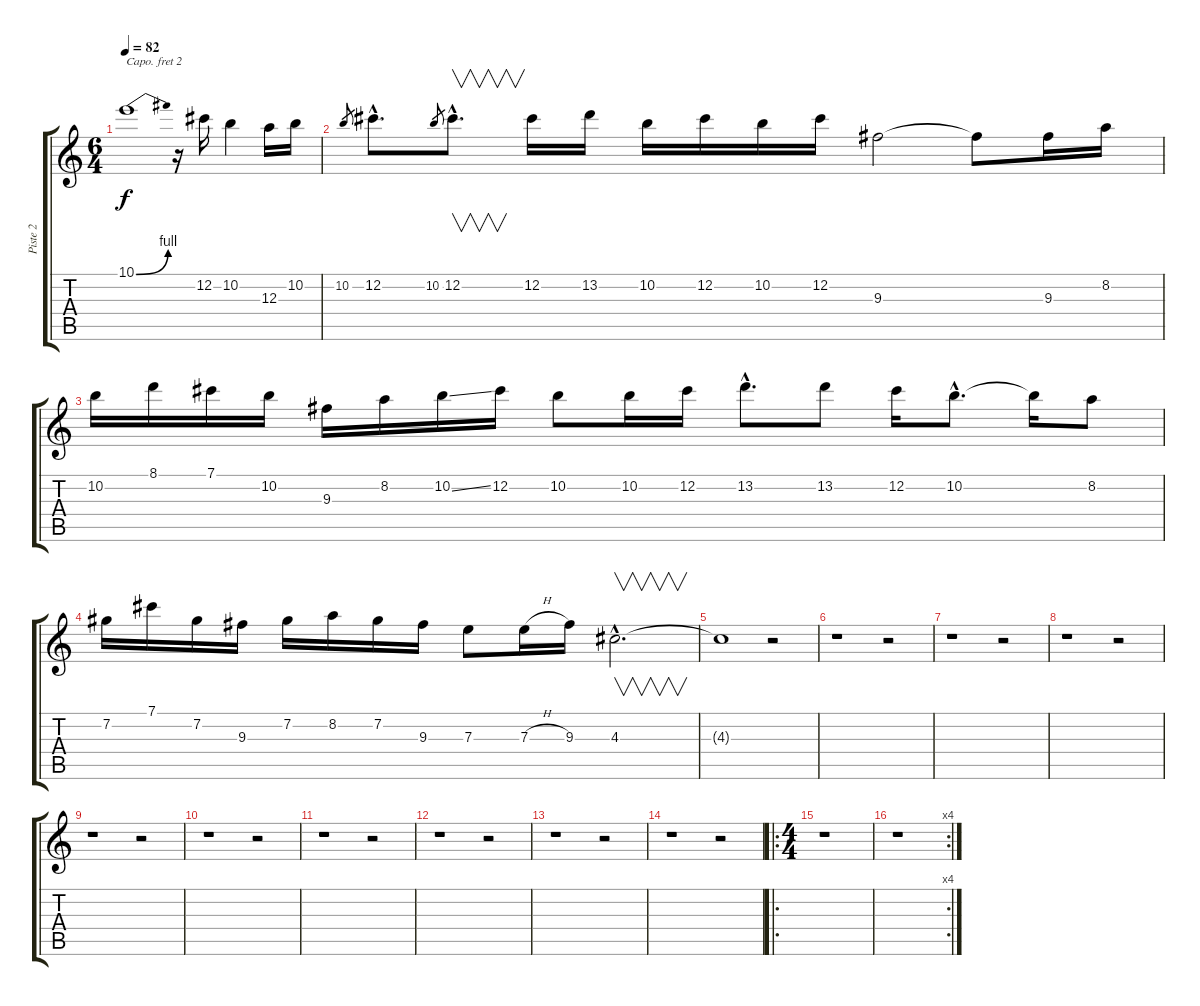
\track ("Piste 2" "Piste 2") {instrument distortionguitar}
\staff {score tabs}
\capo 2
\tuning (E4 B3 G3 D3 A2 E2) {hide}
\ts (6 4)
\tempo 82
\clef g2
\ks c
10.1{be (bend 0 0 60 4)}.1{dy f} r.16 12.2.16 10.2.4 12.3.16 10.2.16 |
10.2.8{gr} 12.2{hac}.8{d} 10.2.8{gr} 12.2{hac}.8{v d} 12.2.16 13.2.16 10.2.16 12.2.16 10.2.16 12.2.16 9.3.2 9.3{t}.8 9.3.16 8.2.16 |
10.2.16 8.1.16 7.1.16 10.2.16 9.3.16 8.2.16 10.2{ss}.16 12.2.16 10.2.8 10.2.16 12.2.16 13.2{hac}.8{d} 13.2.8 12.2.16 10.2{hac}.8{d} 10.2{t}.16 8.2.8 |
7.2.16 7.1.16 7.2.16 9.3.16 7.2.16 8.2.16 7.2.16 9.3.16 7.3.8 7.3{h}.16 9.3.16 4.3{hac}.2{v d} |
4.3{t}.1 r.2 |
r.1 r.2 |
r.1 r.2 |
r.1 r.2 |
r.1 r.2 |
r.1 r.2 |
r.1 r.2 |
r.1 r.2 |
r.1 r.2 |
r.1 r.2 |
\ro
\ts (4 4)
r.1 |
\rc 4
r.1
